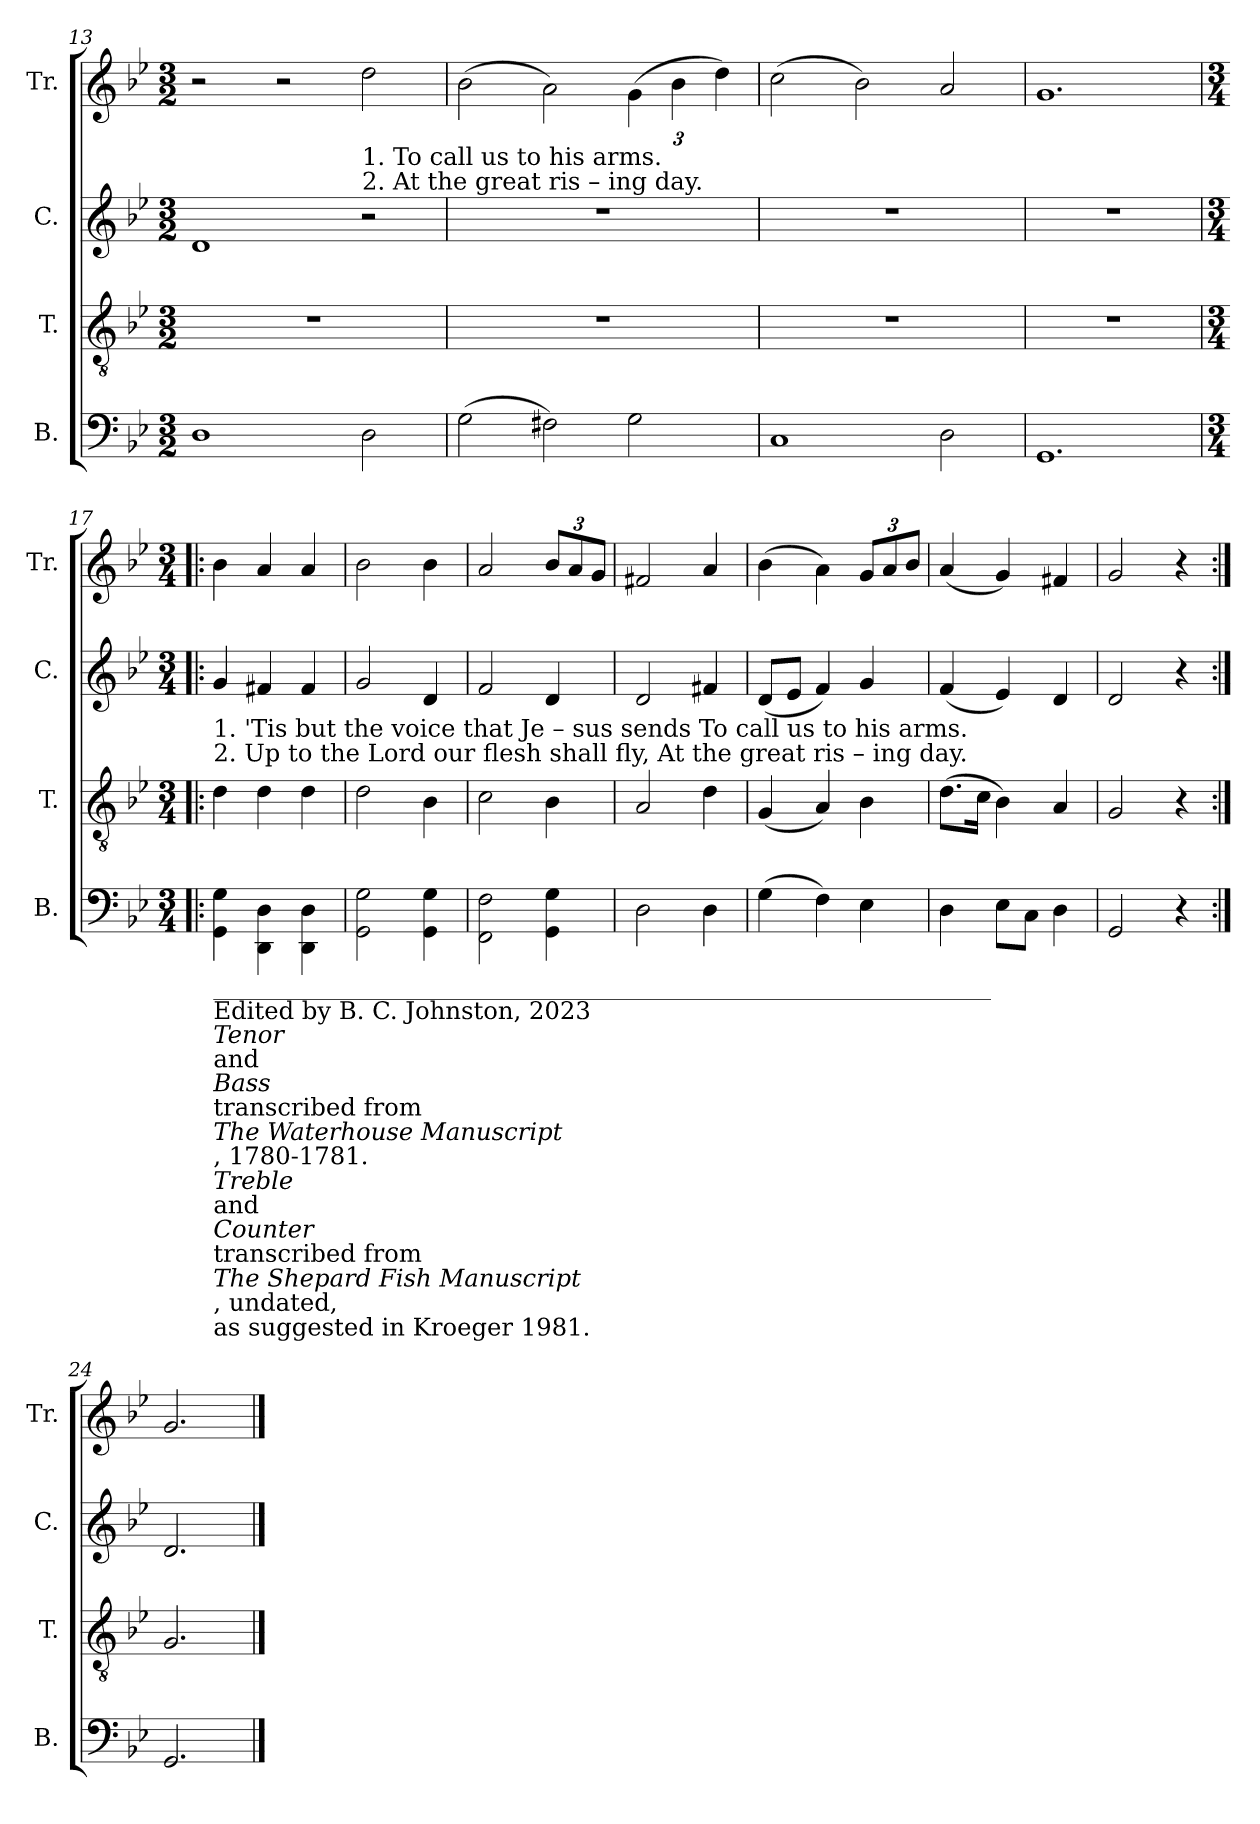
**kern	**kern	**kern	**kern
*part4	*part3	*part2	*part1
*staff4	*staff3	*staff2	*staff1
*I"B.	*I"T.	*I"C.	*I"Tr.
*I'B.	*I'T.	*I'C.	*I'Tr.
*clefF4	*clefGv2	*clefG2	*clefG2
*k[b-e-]	*k[b-e-]	*k[b-e-]	*k[b-e-]
*M3/2	*M3/2	*M3/2	*M3/2
=13	=13	=13	=13
1D	1.r	1d	2r
.	.	.	2r
!	!	!	!LO:TX:b:t=1. To     call              us               to           his      arms.
!	!	!	!LO:TX:b:t=2. At     the              great           ris    –    ing      day.
2D\	.	2r	2dd\
=14	=14	=14	=14
(>2G\	1.r	1.r	(>2b-\
2F#X\)	.	.	2a\)
*	*	*	*Xbrackettup
2G\	.	.	(>6g\
.	.	.	6b-\
.	.	.	6dd\)
=15	=15	=15	=15
1C	1.r	1.r	(>2cc\
.	.	.	2b-\)
2D\	.	.	2a/
=16	=16	=16	=16
1.GG	1.r	1.r	1.g
!!LO:LB:g=z
=17!|:	=17!|:	=17!|:	=17!|:
*M3/4	*M3/4	*M3/4	*M3/4
*	*	*	*MM110
!	!	!LO:TX:b:t=1. 'Tis but the voice that  Je   –   sus     sends  To    call            us            to                his     arms.	!
!	!	!LO:TX:b:t=2. Up  to  the Lord  our   flesh   shall     fly,    At    the           great        ris       –       ing     day.	!
!LO:TX:b:t=________________________________________________________________	!	!	!
!LO:TX:b:t=Edited by B. C. Johnston, 2023	!	!	!
!LO:TX:b:i:t=Tenor	!	!	!
!LO:TX:b:t=and	!	!	!
!LO:TX:b:i:t=Bass	!	!	!
!LO:TX:b:t=transcribed from	!	!	!
!LO:TX:b:i:t=The Waterhouse Manuscript	!	!	!
!LO:TX:b:t=, 1780-1781.	!	!	!
!LO:TX:b:i:t=Treble	!	!	!
!LO:TX:b:t=and	!	!	!
!LO:TX:b:i:t=Counter	!	!	!
!LO:TX:b:t=transcribed from	!	!	!
!LO:TX:b:i:t=The Shepard Fish Manuscript	!	!	!
!LO:TX:b:t=, undated,	!	!	!
!LO:TX:b:t=as suggested in Kroeger 1981.	!	!	!
4GG\ 4G\	4d\	4g/	4b-\
4DD\ 4D\	4d\	4f#X/	4a/
4DD\ 4D\	4d\	4f#/	4a/
=18	=18	=18	=18
2GG\ 2G\	2d\	2g/	2b-\
4GG\ 4G\	4B-\	4d/	4b-\
=19	=19	=19	=19
2FF\ 2F\	2c\	2f/	2a/
4GG\ 4G\	4B-\	4d/	12b-/L
.	.	.	12a/
.	.	.	12g/J
=20	=20	=20	=20
2D\	2A/	2d/	2f#X/
4D\	4d\	4f#X/	4a/
=21	=21	=21	=21
(>4G\	(<4G/	(<8d/L	(>4b-\
.	.	8e-/J	.
4F\)	4A/)	4f/)	4a\)
4E-\	4B-\	4g/	12g/L
.	.	.	12a/
.	.	.	12b-/J
=22	=22	=22	=22
4D\	(>8.d\L	(<4f/	(<4a/
.	16c\Jk	.	.
8E-\L	4B-\)	4e-/)	4g/)
8C\J	.	.	.
4D\	4A/	4d/	4f#X/
=23	=23	=23	=23
2GG/	2G/	2d/	2g/
4r	4r	4r	4r
=24:|!	=24:|!	=24:|!	=24:|!
2.GG/	2.G/	2.d/	2.g/
==	==	==	==
*-	*-	*-	*-
